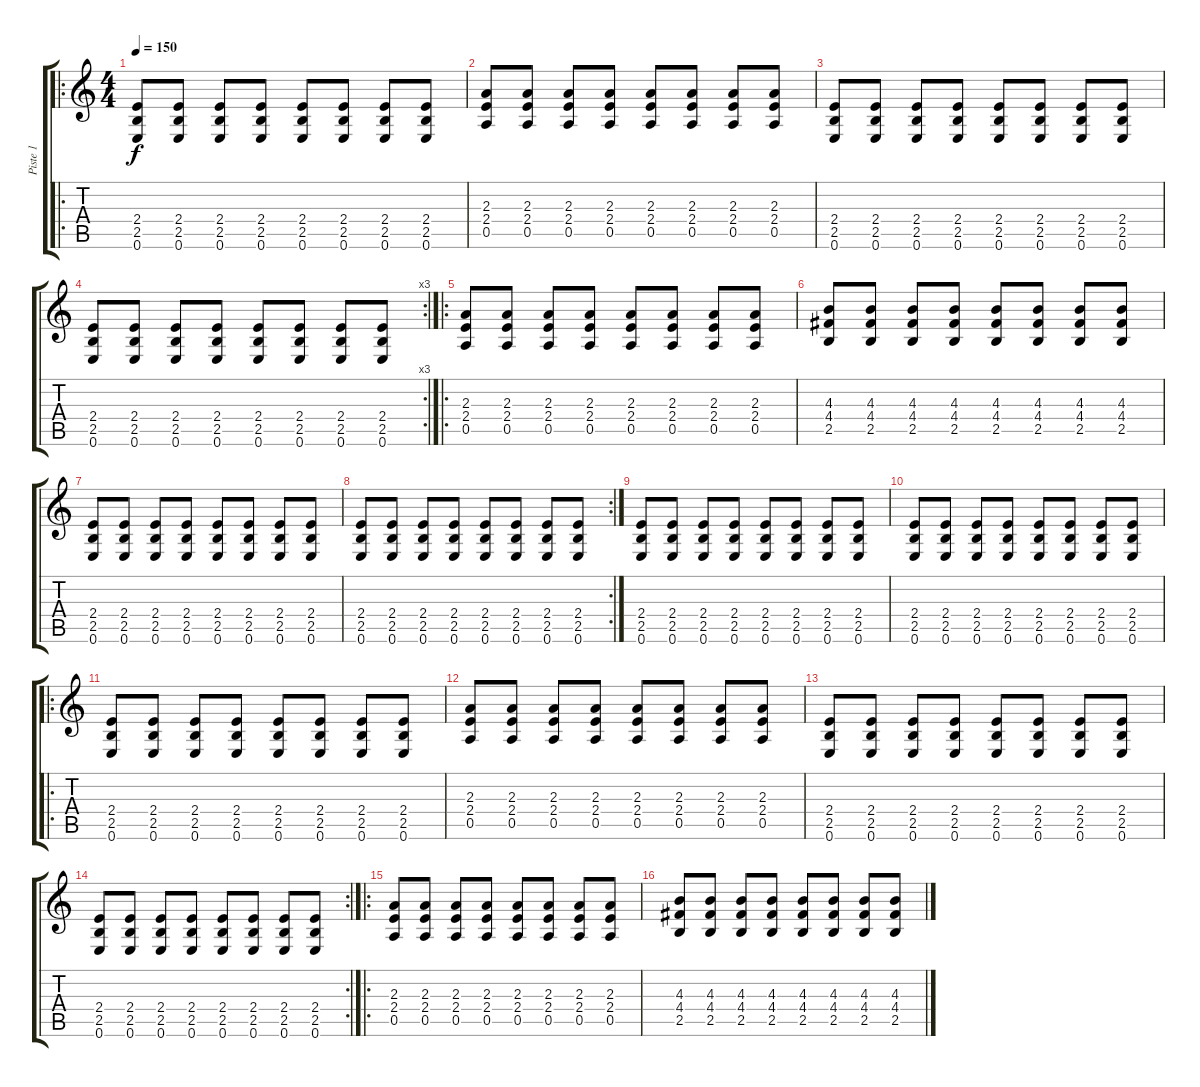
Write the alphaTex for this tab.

\track ("Piste 1" "Piste 1") {instrument distortionguitar}
\staff {score tabs}
\tuning (E4 B3 G3 D3 A2 E2) {hide}
\ro
\ts (4 4)
\tempo 150
\clef g2
\ks c
(2.4 2.5 0.6).8{dy f instrument distortionguitar} (2.4 2.5 0.6).8 (2.4 2.5 0.6).8 (2.4 2.5 0.6).8 (2.4 2.5 0.6).8 (2.4 2.5 0.6).8 (2.4 2.5 0.6).8 (2.4 2.5 0.6).8 |
(2.3 2.4 0.5).8 (2.3 2.4 0.5).8 (2.3 2.4 0.5).8 (2.3 2.4 0.5).8 (2.3 2.4 0.5).8 (2.3 2.4 0.5).8 (2.3 2.4 0.5).8 (2.3 2.4 0.5).8 |
(2.4 2.5 0.6).8 (2.4 2.5 0.6).8 (2.4 2.5 0.6).8 (2.4 2.5 0.6).8 (2.4 2.5 0.6).8 (2.4 2.5 0.6).8 (2.4 2.5 0.6).8 (2.4 2.5 0.6).8 |
\rc 3
(2.4 2.5 0.6).8 (2.4 2.5 0.6).8 (2.4 2.5 0.6).8 (2.4 2.5 0.6).8 (2.4 2.5 0.6).8 (2.4 2.5 0.6).8 (2.4 2.5 0.6).8 (2.4 2.5 0.6).8 |
\ro
(2.3 2.4 0.5).8 (2.3 2.4 0.5).8 (2.3 2.4 0.5).8 (2.3 2.4 0.5).8 (2.3 2.4 0.5).8 (2.3 2.4 0.5).8 (2.3 2.4 0.5).8 (2.3 2.4 0.5).8 |
(4.3 4.4 2.5).8 (4.3 4.4 2.5).8 (4.3 4.4 2.5).8 (4.3 4.4 2.5).8 (4.3 4.4 2.5).8 (4.3 4.4 2.5).8 (4.3 4.4 2.5).8 (4.3 4.4 2.5).8 |
(2.4 2.5 0.6).8 (2.4 2.5 0.6).8 (2.4 2.5 0.6).8 (2.4 2.5 0.6).8 (2.4 2.5 0.6).8 (2.4 2.5 0.6).8 (2.4 2.5 0.6).8 (2.4 2.5 0.6).8 |
\rc 2
(2.4 2.5 0.6).8 (2.4 2.5 0.6).8 (2.4 2.5 0.6).8 (2.4 2.5 0.6).8 (2.4 2.5 0.6).8 (2.4 2.5 0.6).8 (2.4 2.5 0.6).8 (2.4 2.5 0.6).8 |
(2.4 2.5 0.6).8 (2.4 2.5 0.6).8 (2.4 2.5 0.6).8 (2.4 2.5 0.6).8 (2.4 2.5 0.6).8 (2.4 2.5 0.6).8 (2.4 2.5 0.6).8 (2.4 2.5 0.6).8 |
(2.4 2.5 0.6).8 (2.4 2.5 0.6).8 (2.4 2.5 0.6).8 (2.4 2.5 0.6).8 (2.4 2.5 0.6).8 (2.4 2.5 0.6).8 (2.4 2.5 0.6).8 (2.4 2.5 0.6).8 |
\ro
(2.4 2.5 0.6).8 (2.4 2.5 0.6).8 (2.4 2.5 0.6).8 (2.4 2.5 0.6).8 (2.4 2.5 0.6).8 (2.4 2.5 0.6).8 (2.4 2.5 0.6).8 (2.4 2.5 0.6).8 |
(2.3 2.4 0.5).8 (2.3 2.4 0.5).8 (2.3 2.4 0.5).8 (2.3 2.4 0.5).8 (2.3 2.4 0.5).8 (2.3 2.4 0.5).8 (2.3 2.4 0.5).8 (2.3 2.4 0.5).8 |
(2.4 2.5 0.6).8 (2.4 2.5 0.6).8 (2.4 2.5 0.6).8 (2.4 2.5 0.6).8 (2.4 2.5 0.6).8 (2.4 2.5 0.6).8 (2.4 2.5 0.6).8 (2.4 2.5 0.6).8 |
\rc 2
(2.4 2.5 0.6).8 (2.4 2.5 0.6).8 (2.4 2.5 0.6).8 (2.4 2.5 0.6).8 (2.4 2.5 0.6).8 (2.4 2.5 0.6).8 (2.4 2.5 0.6).8 (2.4 2.5 0.6).8 |
\ro
(2.3 2.4 0.5).8 (2.3 2.4 0.5).8 (2.3 2.4 0.5).8 (2.3 2.4 0.5).8 (2.3 2.4 0.5).8 (2.3 2.4 0.5).8 (2.3 2.4 0.5).8 (2.3 2.4 0.5).8 |
(4.3 4.4 2.5).8 (4.3 4.4 2.5).8 (4.3 4.4 2.5).8 (4.3 4.4 2.5).8 (4.3 4.4 2.5).8 (4.3 4.4 2.5).8 (4.3 4.4 2.5).8 (4.3 4.4 2.5).8
